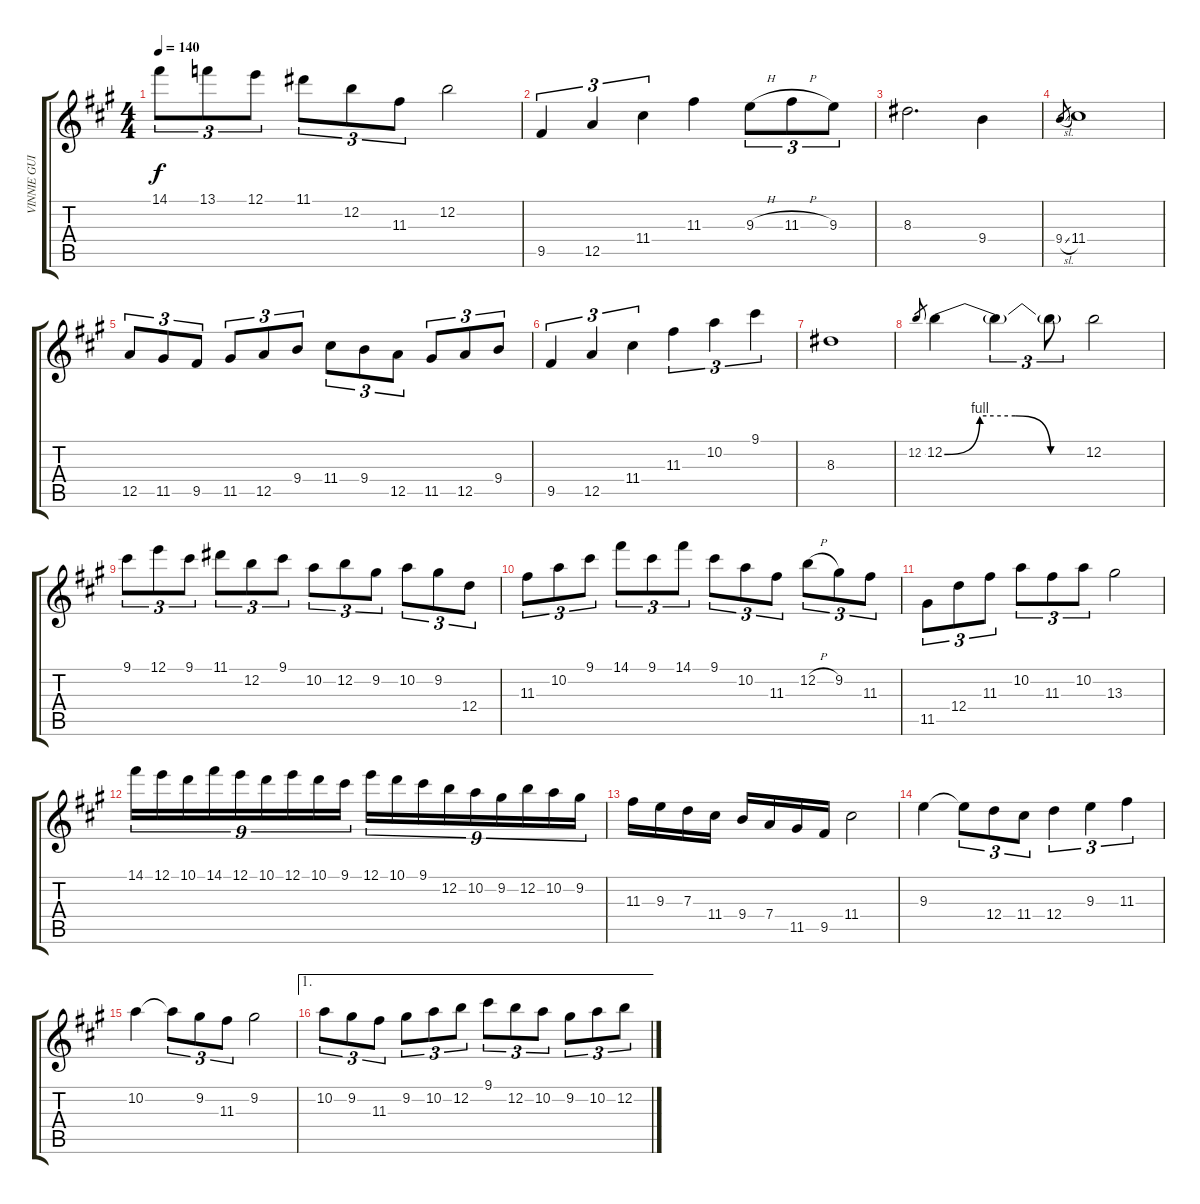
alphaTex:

\track ("VINNIE GUITAR 1" "VINNIE GUI") {instrument acousticguitarnylon}
\staff {score tabs}
\tuning (E4 B3 G3 D3 A2 E2) {hide}
\ts (4 4)
\tempo 140
\clef g2
\ks a
14.1.8{tu (3 2) dy f} 13.1.8{tu (3 2)} 12.1.8{tu (3 2)} 11.1.8{tu (3 2)} 12.2.8{tu (3 2)} 11.3.8{tu (3 2)} 12.2.2 |
9.5.4{tu (3 2)} 12.5.4{tu (3 2)} 11.4.4{tu (3 2)} 11.3.4 9.3{h}.8{tu (3 2)} 11.3{h}.8{tu (3 2)} 9.3.8{tu (3 2)} |
8.3.2{d} 9.4.4 |
9.4{sl}.8{gr} 11.4.1 |
12.5.8{tu (3 2)} 11.5.8{tu (3 2)} 9.5.8{tu (3 2)} 11.5.8{tu (3 2)} 12.5.8{tu (3 2)} 9.4.8{tu (3 2)} 11.4.8{tu (3 2)} 9.4.8{tu (3 2)} 12.5.8{tu (3 2)} 11.5.8{tu (3 2)} 12.5.8{tu (3 2)} 9.4.8{tu (3 2)} |
9.5.4{tu (3 2)} 12.5.4{tu (3 2)} 11.4.4{tu (3 2)} 11.3.4{tu (3 2)} 10.2.4{tu (3 2)} 9.1.4{tu (3 2)} |
8.3.1 |
12.2.8{gr} 12.2{be (custom 0 0 15 4 30 4 45 0 60 0)}.4 12.2{t}.4{tu (3 2)} 12.2{t}.8{tu (3 2)} 12.2.2 |
9.1.8{tu (3 2)} 12.1.8{tu (3 2)} 9.1.8{tu (3 2)} 11.1.8{tu (3 2)} 12.2.8{tu (3 2)} 9.1.8{tu (3 2)} 10.2.8{tu (3 2)} 12.2.8{tu (3 2)} 9.2.8{tu (3 2)} 10.2.8{tu (3 2)} 9.2.8{tu (3 2)} 12.4.8{tu (3 2)} |
11.3.8{tu (3 2)} 10.2.8{tu (3 2)} 9.1.8{tu (3 2)} 14.1.8{tu (3 2)} 9.1.8{tu (3 2)} 14.1.8{tu (3 2)} 9.1.8{tu (3 2)} 10.2.8{tu (3 2)} 11.3.8{tu (3 2)} 12.2{h}.8{tu (3 2)} 9.2.8{tu (3 2)} 11.3.8{tu (3 2)} |
11.5.8{tu (3 2)} 12.4.8{tu (3 2)} 11.3.8{tu (3 2)} 10.2.8{tu (3 2)} 11.3.8{tu (3 2)} 10.2.8{tu (3 2)} 13.3.2 |
14.1.16{tu (9 8)} 12.1.16{tu (9 8)} 10.1.16{tu (9 8)} 14.1.16{tu (9 8)} 12.1.16{tu (9 8)} 10.1.16{tu (9 8)} 12.1.16{tu (9 8)} 10.1.16{tu (9 8)} 9.1.16{tu (9 8)} 12.1.16{tu (9 8)} 10.1.16{tu (9 8)} 9.1.16{tu (9 8)} 12.2.16{tu (9 8)} 10.2.16{tu (9 8)} 9.2.16{tu (9 8)} 12.2.16{tu (9 8)} 10.2.16{tu (9 8)} 9.2.16{tu (9 8)} |
11.3.16 9.3.16 7.3.16 11.4.16 9.4.16 7.4.16 11.5.16 9.5.16 11.4.2 |
9.3.4 9.3{t}.8{tu (3 2)} 12.4.8{tu (3 2)} 11.4.8{tu (3 2)} 12.4.4{tu (3 2)} 9.3.4{tu (3 2)} 11.3.4{tu (3 2)} |
10.2.4 10.2{t}.8{tu (3 2)} 9.2.8{tu (3 2)} 11.3.8{tu (3 2)} 9.2.2 |
\ae 1
10.2.8{tu (3 2)} 9.2.8{tu (3 2)} 11.3.8{tu (3 2)} 9.2.8{tu (3 2)} 10.2.8{tu (3 2)} 12.2.8{tu (3 2)} 9.1.8{tu (3 2)} 12.2.8{tu (3 2)} 10.2.8{tu (3 2)} 9.2.8{tu (3 2)} 10.2.8{tu (3 2)} 12.2.8{tu (3 2)}
